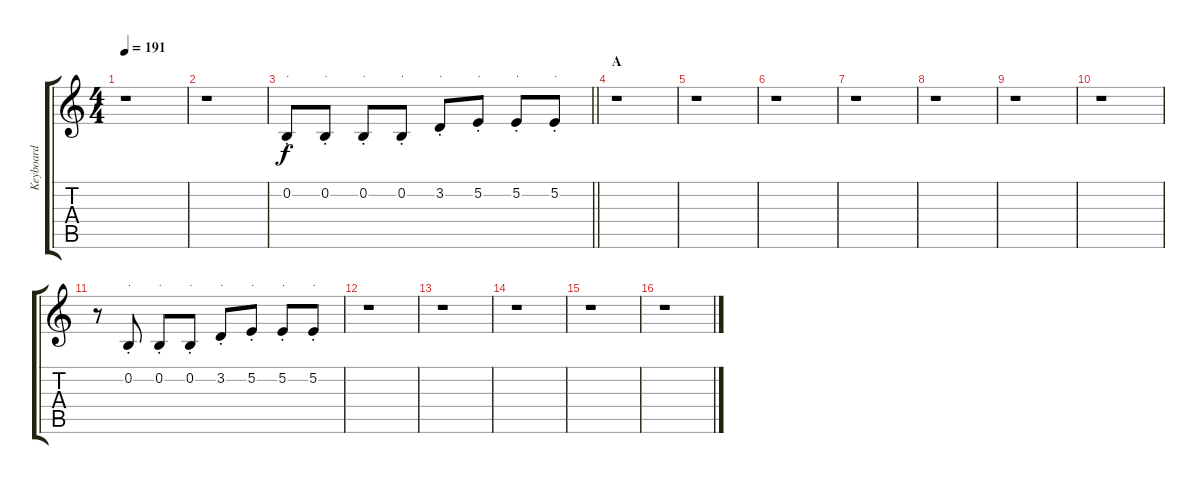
\track ("Keyboard" "Keyboard") {instrument lead1square}
\staff {score tabs}
\tuning (E4 B3 G3 D3 A2 D2) {hide}
\ts (4 4)
\tempo 191
\clef g2
\ks c
r.1{dy f} |
r.1 |
\barLineRight lightlight
0.2{st}.8{txt "."} 0.2{st}.8{txt "."} 0.2{st}.8{txt "."} 0.2{st}.8{txt "."} 3.2{st}.8{txt "."} 5.2{st}.8{txt "."} 5.2{st}.8{txt "."} 5.2{st}.8{txt "."} |
\section ("" "A")
r.1 |
r.1 |
r.1 |
r.1 |
r.1 |
r.1 |
r.1 |
r.8 0.2{st}.8{txt "."} 0.2{st}.8{txt "."} 0.2{st}.8{txt "."} 3.2{st}.8{txt "."} 5.2{st}.8{txt "."} 5.2{st}.8{txt "."} 5.2{st}.8{txt "."} |
r.1 |
r.1 |
r.1 |
r.1 |
r.1
